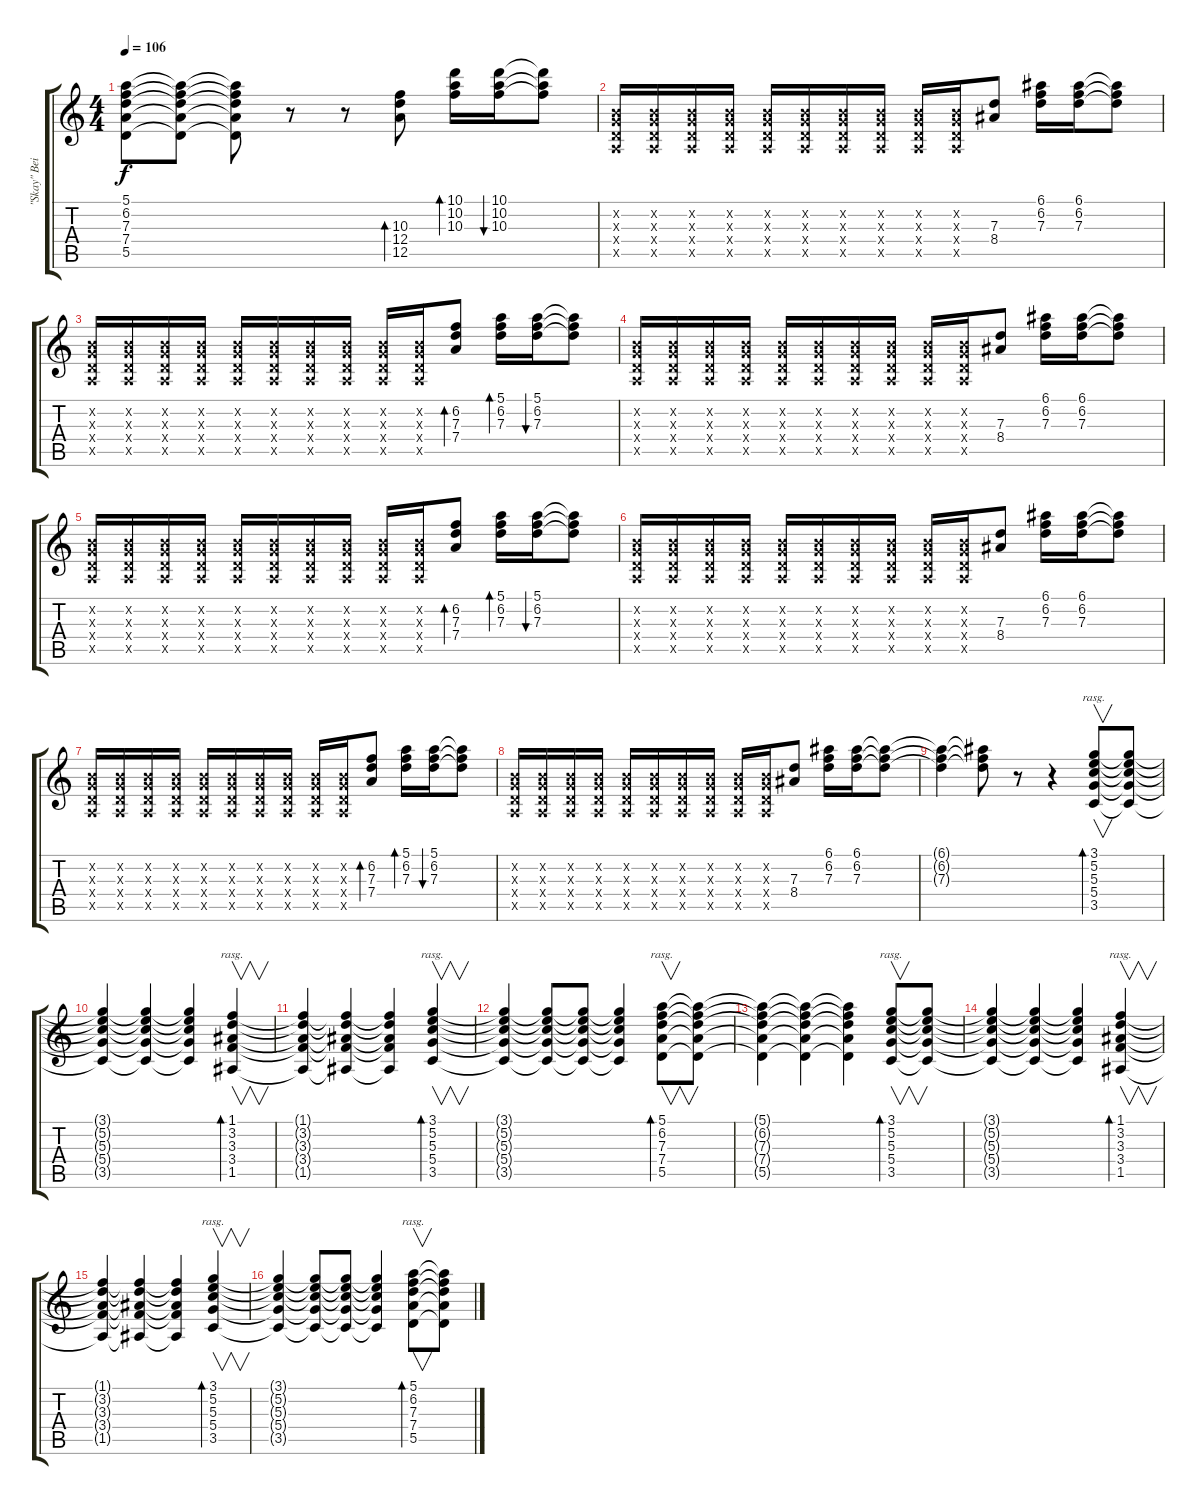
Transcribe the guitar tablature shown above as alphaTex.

\track ("\"Skay\" Beilinson" "\"Skay\" Bei") {instrument electricguitarclean}
\staff {score tabs}
\tuning (E4 B3 G3 D3 A2 E2) {hide}
\ts (4 4)
\tempo 106
\clef g2
\ks c
(5.1{t} 6.2{t} 7.3{t} 7.4{t} 5.5{t}).8{dy f} (5.1{t} 6.2{t} 7.3{t} 7.4{t} 5.5{t}).8 (5.1{t} 6.2{t} 7.3{t} 7.4{t} 5.5{t}).8 r.8 r.8 (10.3 12.4 12.5).8{bd 60} (10.1 10.2 10.3).16{bd 60} (10.1 10.2 10.3).16{bu 60} (10.1{t} 10.2{t} 10.3{t}).8 |
(0.2{x} 0.3{x} 0.4{x} 0.5{x}).16 (0.2{x} 0.3{x} 0.4{x} 0.5{x}).16 (0.2{x} 0.3{x} 0.4{x} 0.5{x}).16 (0.2{x} 0.3{x} 0.4{x} 0.5{x}).16 (0.2{x} 0.3{x} 0.4{x} 0.5{x}).16 (0.2{x} 0.3{x} 0.4{x} 0.5{x}).16 (0.2{x} 0.3{x} 0.4{x} 0.5{x}).16 (0.2{x} 0.3{x} 0.4{x} 0.5{x}).16 (0.2{x} 0.3{x} 0.4{x} 0.5{x}).16 (0.2{x} 0.3{x} 0.4{x} 0.5{x}).16 (7.3 8.4).8 (6.1 6.2 7.3).16 (6.1 6.2 7.3).16 (6.1{t} 6.2{t} 7.3{t}).8 |
(0.2{x} 0.3{x} 0.4{x} 0.5{x}).16 (0.2{x} 0.3{x} 0.4{x} 0.5{x}).16 (0.2{x} 0.3{x} 0.4{x} 0.5{x}).16 (0.2{x} 0.3{x} 0.4{x} 0.5{x}).16 (0.2{x} 0.3{x} 0.4{x} 0.5{x}).16 (0.2{x} 0.3{x} 0.4{x} 0.5{x}).16 (0.2{x} 0.3{x} 0.4{x} 0.5{x}).16 (0.2{x} 0.3{x} 0.4{x} 0.5{x}).16 (0.2{x} 0.3{x} 0.4{x} 0.5{x}).16 (0.2{x} 0.3{x} 0.4{x} 0.5{x}).16 (6.2 7.3 7.4).8{bd 60} (5.1 6.2 7.3).16{bd 60} (5.1 6.2 7.3).16{bu 60} (5.1{t} 6.2{t} 7.3{t}).8 |
(0.2{x} 0.3{x} 0.4{x} 0.5{x}).16 (0.2{x} 0.3{x} 0.4{x} 0.5{x}).16 (0.2{x} 0.3{x} 0.4{x} 0.5{x}).16 (0.2{x} 0.3{x} 0.4{x} 0.5{x}).16 (0.2{x} 0.3{x} 0.4{x} 0.5{x}).16 (0.2{x} 0.3{x} 0.4{x} 0.5{x}).16 (0.2{x} 0.3{x} 0.4{x} 0.5{x}).16 (0.2{x} 0.3{x} 0.4{x} 0.5{x}).16 (0.2{x} 0.3{x} 0.4{x} 0.5{x}).16 (0.2{x} 0.3{x} 0.4{x} 0.5{x}).16 (7.3 8.4).8 (6.1 6.2 7.3).16 (6.1 6.2 7.3).16 (6.1{t} 6.2{t} 7.3{t}).8 |
(0.2{x} 0.3{x} 0.4{x} 0.5{x}).16 (0.2{x} 0.3{x} 0.4{x} 0.5{x}).16 (0.2{x} 0.3{x} 0.4{x} 0.5{x}).16 (0.2{x} 0.3{x} 0.4{x} 0.5{x}).16 (0.2{x} 0.3{x} 0.4{x} 0.5{x}).16 (0.2{x} 0.3{x} 0.4{x} 0.5{x}).16 (0.2{x} 0.3{x} 0.4{x} 0.5{x}).16 (0.2{x} 0.3{x} 0.4{x} 0.5{x}).16 (0.2{x} 0.3{x} 0.4{x} 0.5{x}).16 (0.2{x} 0.3{x} 0.4{x} 0.5{x}).16 (6.2 7.3 7.4).8{bd 60} (5.1 6.2 7.3).16{bd 60} (5.1 6.2 7.3).16{bu 60} (5.1{t} 6.2{t} 7.3{t}).8 |
(0.2{x} 0.3{x} 0.4{x} 0.5{x}).16 (0.2{x} 0.3{x} 0.4{x} 0.5{x}).16 (0.2{x} 0.3{x} 0.4{x} 0.5{x}).16 (0.2{x} 0.3{x} 0.4{x} 0.5{x}).16 (0.2{x} 0.3{x} 0.4{x} 0.5{x}).16 (0.2{x} 0.3{x} 0.4{x} 0.5{x}).16 (0.2{x} 0.3{x} 0.4{x} 0.5{x}).16 (0.2{x} 0.3{x} 0.4{x} 0.5{x}).16 (0.2{x} 0.3{x} 0.4{x} 0.5{x}).16 (0.2{x} 0.3{x} 0.4{x} 0.5{x}).16 (7.3 8.4).8 (6.1 6.2 7.3).16 (6.1 6.2 7.3).16 (6.1{t} 6.2{t} 7.3{t}).8 |
(0.2{x} 0.3{x} 0.4{x} 0.5{x}).16 (0.2{x} 0.3{x} 0.4{x} 0.5{x}).16 (0.2{x} 0.3{x} 0.4{x} 0.5{x}).16 (0.2{x} 0.3{x} 0.4{x} 0.5{x}).16 (0.2{x} 0.3{x} 0.4{x} 0.5{x}).16 (0.2{x} 0.3{x} 0.4{x} 0.5{x}).16 (0.2{x} 0.3{x} 0.4{x} 0.5{x}).16 (0.2{x} 0.3{x} 0.4{x} 0.5{x}).16 (0.2{x} 0.3{x} 0.4{x} 0.5{x}).16 (0.2{x} 0.3{x} 0.4{x} 0.5{x}).16 (6.2 7.3 7.4).8{bd 60} (5.1 6.2 7.3).16{bd 60} (5.1 6.2 7.3).16{bu 60} (5.1{t} 6.2{t} 7.3{t}).8 |
(0.2{x} 0.3{x} 0.4{x} 0.5{x}).16 (0.2{x} 0.3{x} 0.4{x} 0.5{x}).16 (0.2{x} 0.3{x} 0.4{x} 0.5{x}).16 (0.2{x} 0.3{x} 0.4{x} 0.5{x}).16 (0.2{x} 0.3{x} 0.4{x} 0.5{x}).16 (0.2{x} 0.3{x} 0.4{x} 0.5{x}).16 (0.2{x} 0.3{x} 0.4{x} 0.5{x}).16 (0.2{x} 0.3{x} 0.4{x} 0.5{x}).16 (0.2{x} 0.3{x} 0.4{x} 0.5{x}).16 (0.2{x} 0.3{x} 0.4{x} 0.5{x}).16 (7.3 8.4).8 (6.1 6.2 7.3).16 (6.1 6.2 7.3).16 (6.1{t} 6.2{t} 7.3{t}).8 |
(6.1{t} 6.2{t} 7.3{t}).4 (6.1{t} 6.2{t} 7.3{t}).8 r.8 r.4 (3.1 5.2 5.3 5.4 3.5).8{v bd 240 rasg ii} (3.1{t} 5.2{t} 5.3{t} 5.4{t} 3.5{t}).8 |
(3.1{t} 5.2{t} 5.3{t} 5.4{t} 3.5{t}).4 (3.1{t} 5.2{t} 5.3{t} 5.4{t} 3.5{t}).4 (3.1{t} 5.2{t} 5.3{t} 5.4{t} 3.5{t}).4 (1.1 3.2 3.3 3.4 1.5).4{v bd 240 rasg ii} |
(1.1{t} 3.2{t} 3.3{t} 3.4{t} 1.5{t}).4 (1.1{t} 3.2{t} 3.3{t} 3.4{t} 1.5{t}).4 (1.1{t} 3.2{t} 3.3{t} 3.4{t} 1.5{t}).4 (3.1 5.2 5.3 5.4 3.5).4{v bd 240 rasg ii} |
(3.1{t} 5.2{t} 5.3{t} 5.4{t} 3.5{t}).4 (3.1{t} 5.2{t} 5.3{t} 5.4{t} 3.5{t}).8 (3.1{t} 5.2{t} 5.3{t} 5.4{t} 3.5{t}).8 (3.1{t} 5.2{t} 5.3{t} 5.4{t} 3.5{t}).4 (5.1 6.2 7.3 7.4 5.5).8{v bd 240 rasg ii} (5.1{t} 6.2{t} 7.3{t} 7.4{t} 5.5{t}).8 |
(5.1{t} 6.2{t} 7.3{t} 7.4{t} 5.5{t}).4 (5.1{t} 6.2{t} 7.3{t} 7.4{t} 5.5{t}).4 (5.1{t} 6.2{t} 7.3{t} 7.4{t} 5.5{t}).4 (3.1 5.2 5.3 5.4 3.5).8{v bd 240 rasg ii} (3.1{t} 5.2{t} 5.3{t} 5.4{t} 3.5{t}).8 |
(3.1{t} 5.2{t} 5.3{t} 5.4{t} 3.5{t}).4 (3.1{t} 5.2{t} 5.3{t} 5.4{t} 3.5{t}).4 (3.1{t} 5.2{t} 5.3{t} 5.4{t} 3.5{t}).4 (1.1 3.2 3.3 3.4 1.5).4{v bd 240 rasg ii} |
(1.1{t} 3.2{t} 3.3{t} 3.4{t} 1.5{t}).4 (1.1{t} 3.2{t} 3.3{t} 3.4{t} 1.5{t}).4 (1.1{t} 3.2{t} 3.3{t} 3.4{t} 1.5{t}).4 (3.1 5.2 5.3 5.4 3.5).4{v bd 240 rasg ii} |
(3.1{t} 5.2{t} 5.3{t} 5.4{t} 3.5{t}).4 (3.1{t} 5.2{t} 5.3{t} 5.4{t} 3.5{t}).8 (3.1{t} 5.2{t} 5.3{t} 5.4{t} 3.5{t}).8 (3.1{t} 5.2{t} 5.3{t} 5.4{t} 3.5{t}).4 (5.1 6.2 7.3 7.4 5.5).8{v bd 240 rasg ii} (5.1{t} 6.2{t} 7.3{t} 7.4{t} 5.5{t}).8
